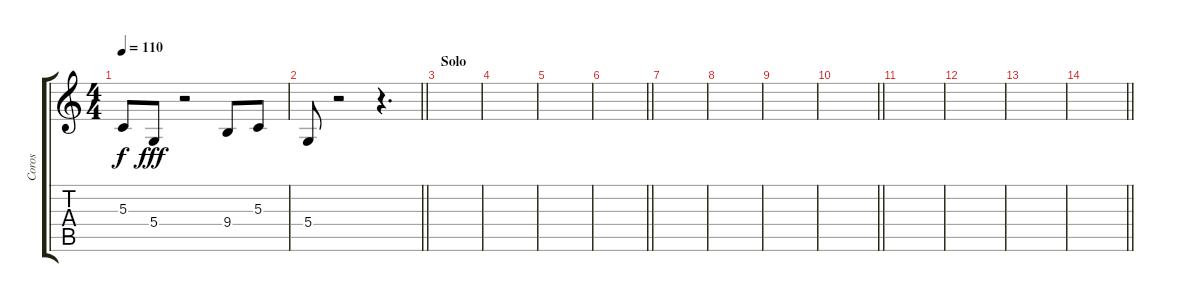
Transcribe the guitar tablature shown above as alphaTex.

\track ("Coros" "Coros") {instrument accordion}
\staff {score tabs}
\tuning (E4 B3 G3 D3 A2 E2) {hide}
\ts (4 4)
\tempo 110
\clef g2
\ks c
5.3{t}.8{dy f} 5.4.8{dy fff} r.2 9.4.8 5.3.8 |
\barLineRight lightlight
5.4.8 r.2 r.4{d} |
\section ("" "Solo")
|
|
|
\barLineRight lightlight
|
|
|
|
\barLineRight lightlight
|
|
|
|
\barLineRight lightlight
